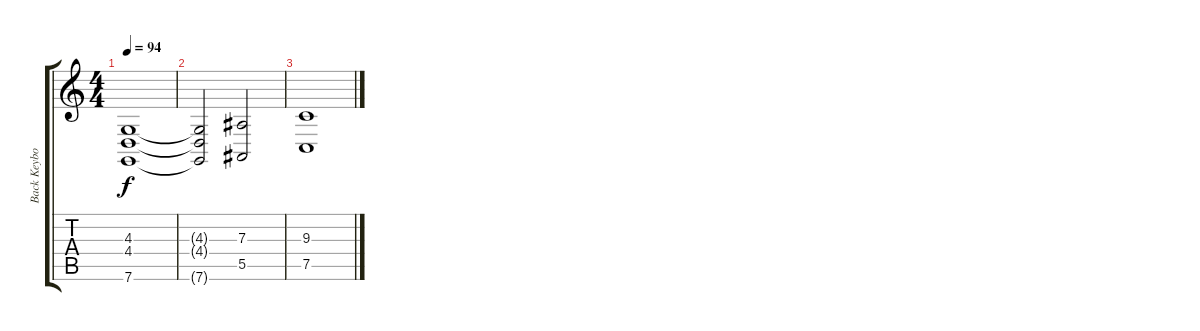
\track ("Back Keyboard" "Back Keybo") {instrument stringensemble2}
\staff {score tabs}
\tuning (C4 G3 Eb3 Bb2 F2 C2) {hide}
\ts (4 4)
\tempo 94
\clef g2
\ks c
(4.3{t} 4.4{t} 7.6{t}).1{dy f} |
(4.3{t} 4.4{t} 7.6{t}).2 (7.3 5.5).2 |
(9.3 7.5).1
